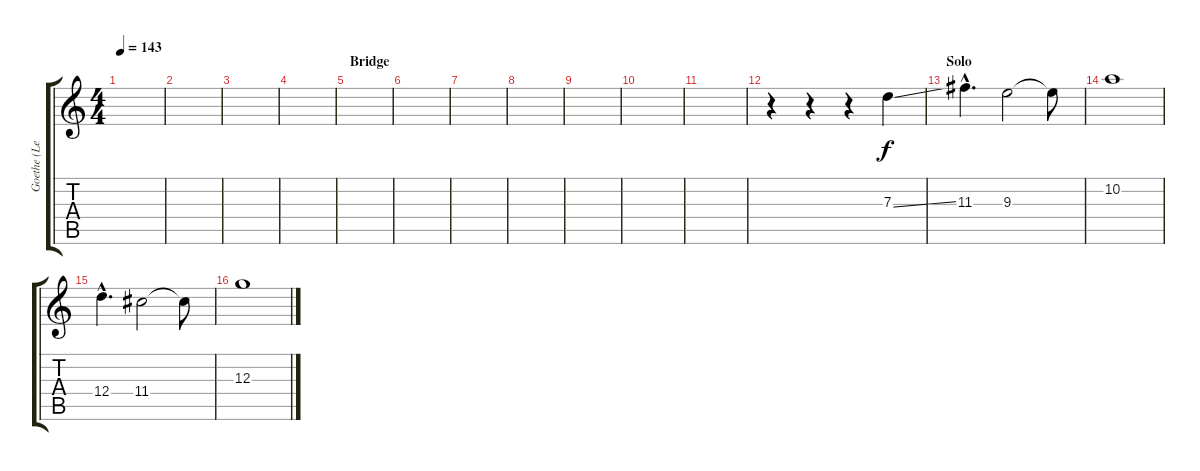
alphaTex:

\track ("Goethe (Lead)" "Goethe (Le") {instrument electricguitarmuted}
\staff {score tabs}
\tuning (E4 B3 G3 D3 A2 E2) {hide}
\ts (4 4)
\tempo 143
\clef g2
\ks c
|
|
|
|
\section ("" "Bridge")
|
|
|
|
|
|
|
r.4{volume 16 instrument distortionguitar} r.4 r.4 7.3{ss}.4 |
\section ("" "Solo")
11.3{hac}.4{d} 9.3.2 9.3{t}.8 |
10.2.1 |
12.4{hac}.4{d} 11.4.2 11.4{t}.8 |
12.3.1
